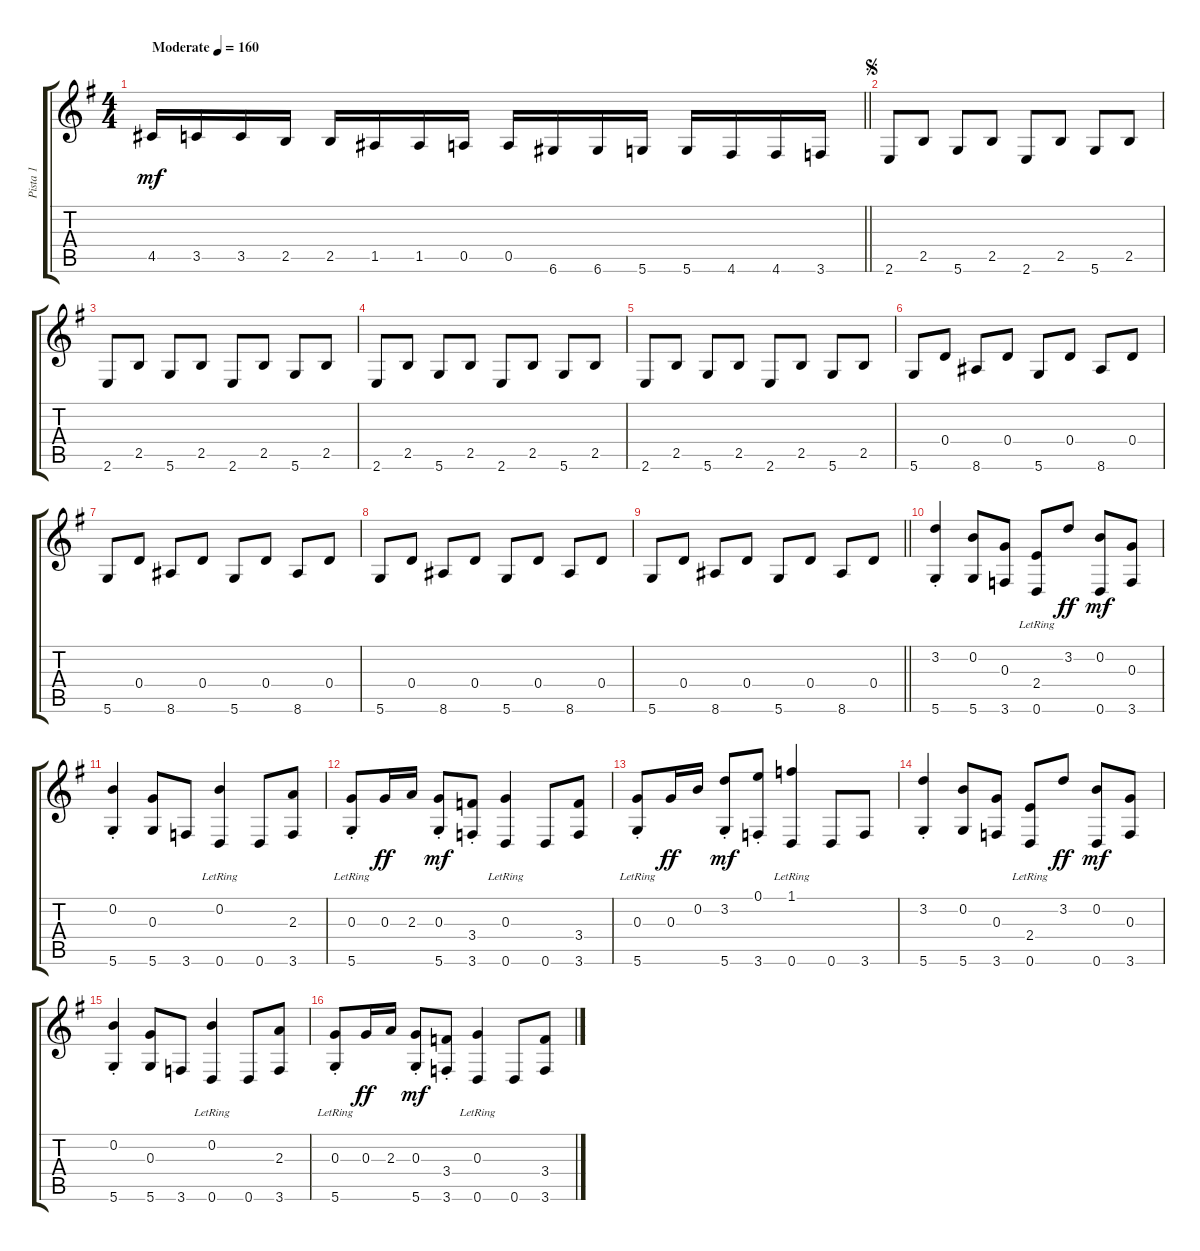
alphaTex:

\track ("Pista 1" "Pista 1") {instrument acousticguitarsteel}
\staff {score tabs}
\tuning (E4 B3 G3 D3 A2 D2) {hide}
\ts (4 4)
\tempo (160 "Moderate")
\clef g2
\barLineRight lightlight
\ks g
4.5.16{dy mf instrument acousticguitarsteel} 3.5.16 3.5.16 2.5.16 2.5.16 1.5.16 1.5.16 0.5.16 0.5.16 6.6.16 6.6.16 5.6.16 5.6.16 4.6.16 4.6.16 3.6.16 |
\jump segno
2.6.8 2.5.8 5.6.8 2.5.8 2.6.8 2.5.8 5.6.8 2.5.8 |
2.6.8 2.5.8 5.6.8 2.5.8 2.6.8 2.5.8 5.6.8 2.5.8 |
2.6.8 2.5.8 5.6.8 2.5.8 2.6.8 2.5.8 5.6.8 2.5.8 |
2.6.8 2.5.8 5.6.8 2.5.8 2.6.8 2.5.8 5.6.8 2.5.8 |
5.6.8 0.4.8 8.6.8 0.4.8 5.6.8 0.4.8 8.6.8 0.4.8 |
5.6.8 0.4.8 8.6.8 0.4.8 5.6.8 0.4.8 8.6.8 0.4.8 |
5.6.8 0.4.8 8.6.8 0.4.8 5.6.8 0.4.8 8.6.8 0.4.8 |
\barLineRight lightlight
5.6.8 0.4.8 8.6.8 0.4.8 5.6.8 0.4.8 8.6.8 0.4.8 |
(3.2{st} 5.6).4 (0.2 5.6).8 (0.3 3.6).8 (2.4 0.6{lr}).8 3.2.8{dy ff} (0.2 0.6).8{dy mf} (0.3 3.6).8 |
(0.2{st} 5.6).4 (0.3 5.6).8 3.6.8 (0.2{lr} 0.6).4 0.6.8 (2.3 3.6).8 |
(0.3{st} 5.6{lr}).8 0.3.16{dy ff} 2.3.16 (0.3{st} 5.6).8{dy mf} (3.4{st} 3.6).8 (0.3{lr} 0.6).4 0.6.8 (3.4 3.6).8 |
(0.3{st} 5.6{lr}).8 0.3.16{dy ff} 0.2.16 (3.2{st} 5.6).8{dy mf} (0.1{st} 3.6).8 (1.1{lr} 0.6).4 0.6.8 3.6.8 |
(3.2{st} 5.6).4 (0.2 5.6).8 (0.3 3.6).8 (2.4 0.6{lr}).8 3.2.8{dy ff} (0.2 0.6).8{dy mf} (0.3 3.6).8 |
(0.2{st} 5.6).4 (0.3 5.6).8 3.6.8 (0.2{lr} 0.6).4 0.6.8 (2.3 3.6).8 |
(0.3{st} 5.6{lr}).8 0.3.16{dy ff} 2.3.16 (0.3{st} 5.6).8{dy mf} (3.4{st} 3.6).8 (0.3{lr} 0.6).4 0.6.8 (3.4 3.6).8
